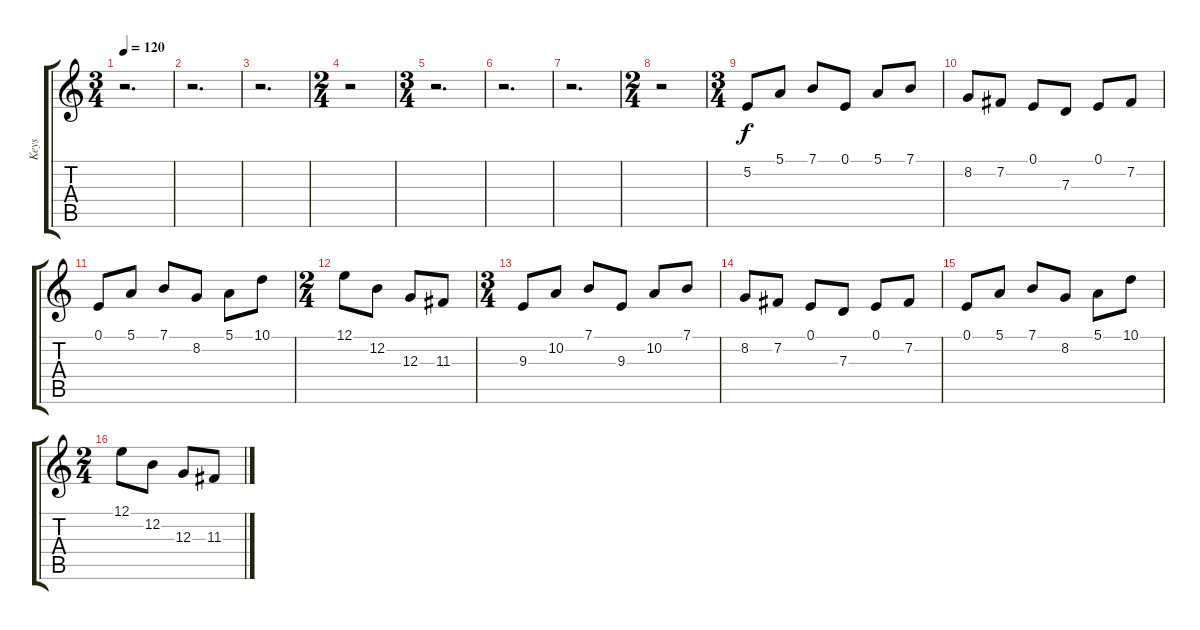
\track ("Keys" "Keys") {instrument fx8scifi}
\staff {score tabs}
\tuning (E4 B3 G3 D3 A2 E2) {hide}
\ts (3 4)
\tempo 120
\tempo 188
\tempo 120
\clef g2
\ks c
r.2{d dy f instrument fx8scifi} |
r.2{d} |
r.2{d} |
\ts (2 4)
r.2 |
\ts (3 4)
r.2{d} |
r.2{d} |
r.2{d} |
\ts (2 4)
r.2 |
\ts (3 4)
5.2.8{volume 8 instrument fx8scifi} 5.1.8 7.1.8 0.1.8 5.1.8 7.1.8 |
8.2.8 7.2.8 0.1.8 7.3.8 0.1.8 7.2.8 |
0.1.8 5.1.8 7.1.8 8.2.8 5.1.8 10.1.8 |
\ts (2 4)
12.1.8 12.2.8 12.3.8 11.3.8 |
\ts (3 4)
9.3.8 10.2.8 7.1.8 9.3.8 10.2.8 7.1.8 |
8.2.8 7.2.8 0.1.8 7.3.8 0.1.8 7.2.8 |
0.1.8 5.1.8 7.1.8 8.2.8 5.1.8 10.1.8 |
\ts (2 4)
12.1.8 12.2.8 12.3.8 11.3.8
